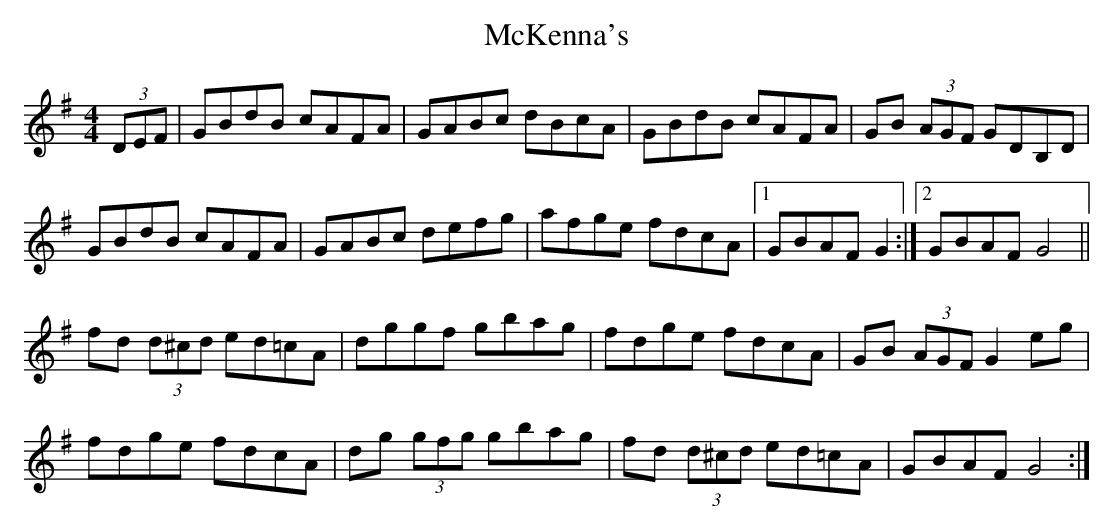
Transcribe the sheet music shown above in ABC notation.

X:1
T: McKenna's
M: 4/4
L: 1/8
K: G
(3DEF | GBdB cAFA | GABc dBcA | GBdB cAFA |\
GB (3AGF GDB,D |
GBdB cAFA | GABc defg | afge fdcA |1 GBAF G2 :|2\
GBAF G4 ||
fd (3d^cd ed=cA | dggf gbag | fdge fdcA |\
GB (3AGF G2 eg |
fdge fdcA | dg (3gfg gbag | fd (3d^cd ed=cA |\
GBAF G4 :|
